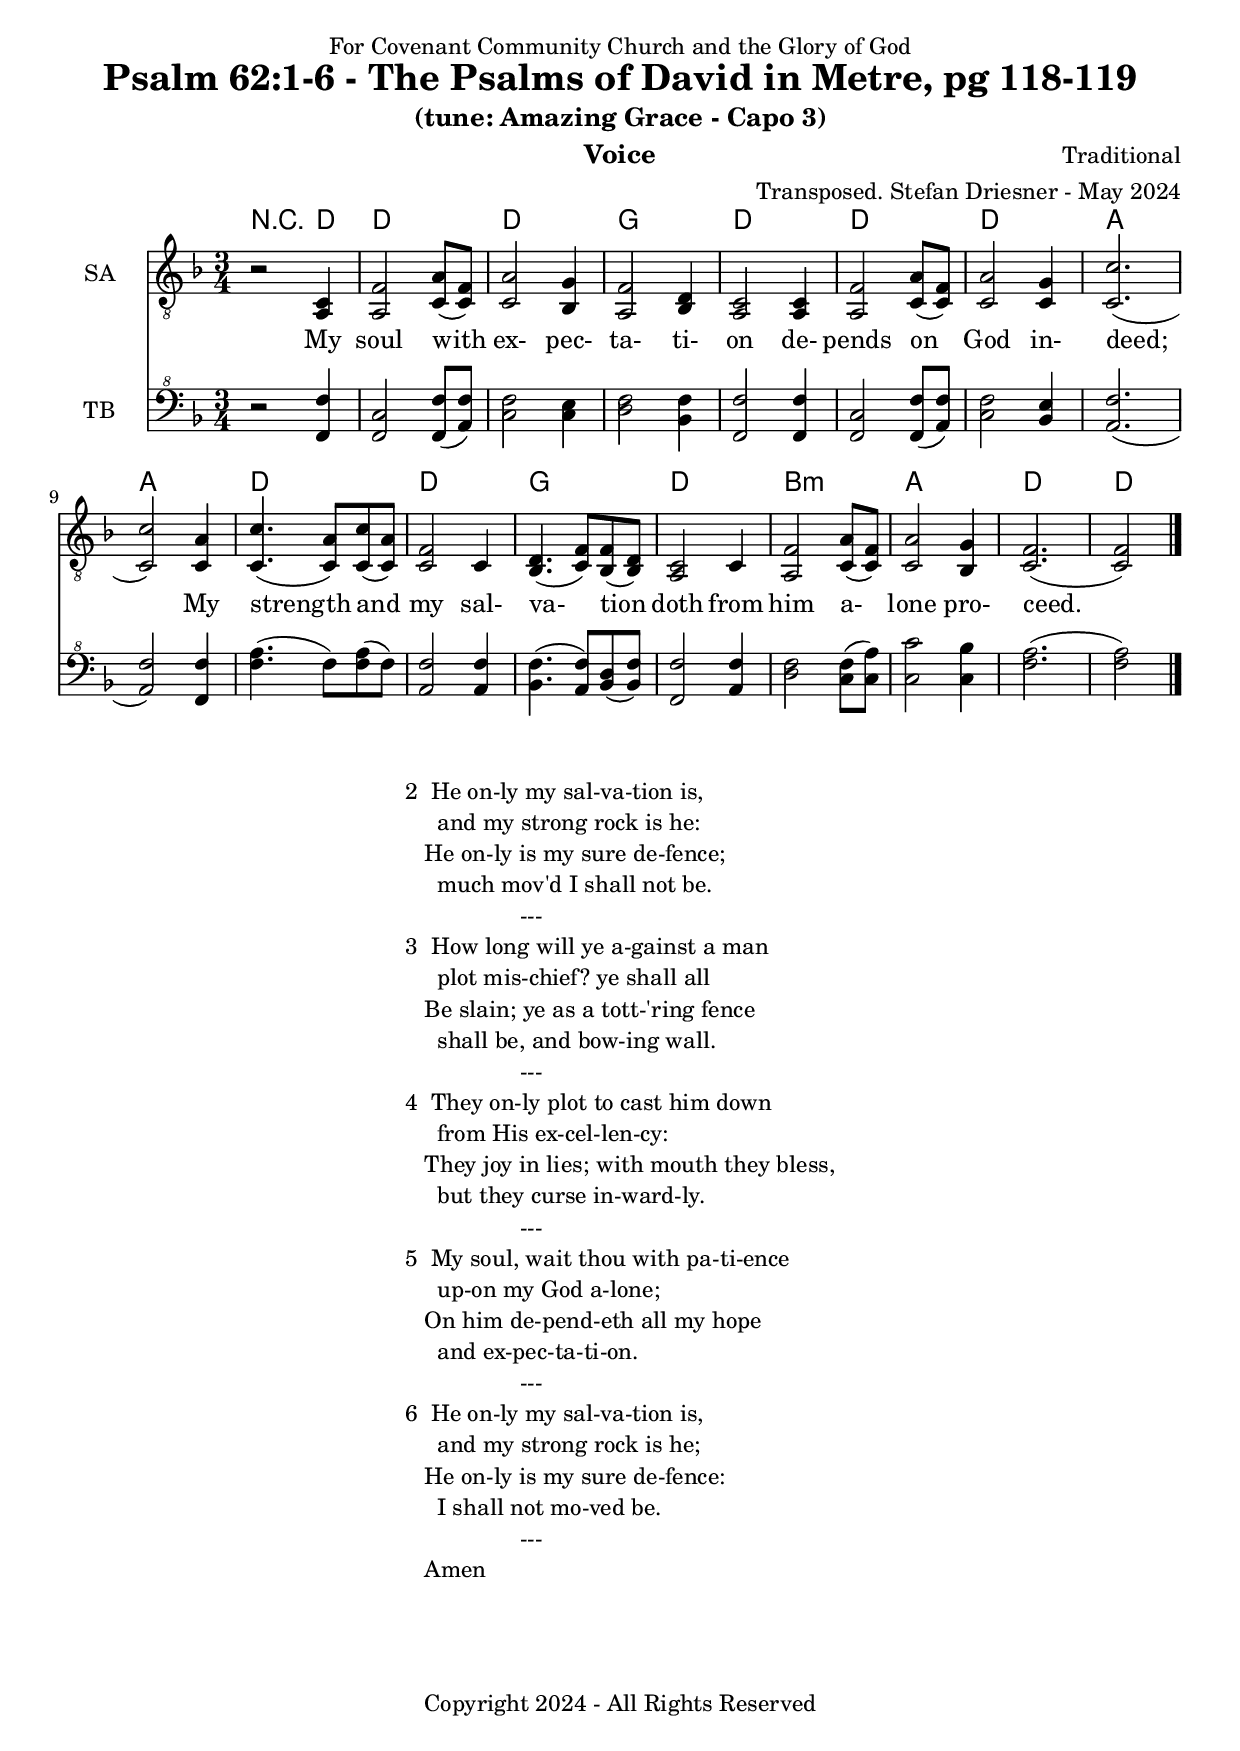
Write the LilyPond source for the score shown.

\version "2.24.1"
\language "english"

% force .mid extension for MIDI file output
#(ly:set-option 'midi-extension "mid")

\header {
  dedication = "For Covenant Community Church and the Glory of God"
  title = "Psalm 62:1-6 - The Psalms of David in Metre, pg 118-119"
  subtitle = "(tune: Amazing Grace - Capo 3)"
  instrument = "Voice"
  composer = "Traditional"
  arranger = "Transposed. Stefan Driesner - May 2024"
  meter = ""
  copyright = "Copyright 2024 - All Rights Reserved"
}

global = {
  \key f \major
  \numericTimeSignature
  \time 3/4
}

versesVoice = \lyricmode {
  % Verse 1
  My soul with ex- pec- ta- ti- on
  de- pends on God in- deed;
  My strength and my sal- va- tion doth
  from him a- lone pro- ceed.
}

SAVoice = \relative c {
  \global
  \dynamicUp
  % Music follows here.
  {
    r2 <a  c  >4 |
    % Verse 1
    <a   f' >2 <c  a' >8( <c  f>8)  | < c  a'>2 <bf g' >4  | <a f' >2 <bf d>4 | <a  c>2 <a  c>4 |
    <a   f' >2 <c  a' >8( <c  f>8)  | < c  a'>2 <c g' >4   | <c  c'>2.( | <c  c'>2 ) <c a' >4 |
    <c c'>4.(<c a'>8) <c c'>8(<c a'>8) | <c f >2 <c>4  | <bf d>4.(<c  f>8) <bf f'>8(<bf d>8) |
    <a c>2 <c>4 | <a   f' >2 <c  a' >8( <c  f>8)  | < c  a'>2 <bf g' >4  | <c f>2.( <c f>2 )  \bar "|."
  }
}

TBVoice = \relative {
  \global
  \dynamicUp
  % Music follows here.
  {
    r2 <f  f'  >4 |
    % Verse 1
    <f c'>2 <f  f' >8( <a  f'>8)  | < c  f>2 < c e >4  | <d f >2 <bf f'>4 | <f  f'>2 <f  f'>4 |
    <f   c' >2 <f  f' >8( <a  f'>8)  | < c  f>2 <bf e >4   | <a  f'>2.( | <a  f'>2 ) <f f' >4 |
    <f' a>4.(<f>8) <f a>8(<f>8) | \relative c' <a f' >2 \relative c' <a f'>4  | \relative c' <bf f'>4.( \relative c' <a  f'>8) \relative c' <bf d>8(\relative c' <bf f'>8) |
    \relative c <f f'>2 \relative c' <a f'>4 | \relative c' <d f >2 \relative c' <c  f >8( \relative c' <c  a'>8)  | \relative c' < c  c'>2 \relative c' <c bf' >4  | \relative c' <f a>2.( \relative c' <f a>2 )  \bar "|."
  }
}

Chords = \new ChordNames {
  \chordmode {
    r2 d4 d2. d2. g2. d2. d2. d2. a2. a2. d2. d2. g2. d2. b2.:m a2. d2. d2
  }
}

SAVoicePart = \new Staff \with {
  instrumentName = "SA"
  midiInstrument = "Voice Oohs"
} { \clef "treble_8" \SAVoice }
\addlyrics { \versesVoice }

TBVoicePart = \new Staff \with {
  instrumentName = "TB"
  midiInstrument = "Voice Oohs"
} { \clef "bass^8" \TBVoice }

\score {
  <<
    \Chords
    \SAVoicePart
    \TBVoicePart
  >>
  \layout { }
  \midi {
    \context {
      \Score
      tempoWholesPerMinute = #(ly:make-moment 100 4)
    }
  }
}

\markup {
  \fill-line {
    {
      \column {
        \left-align {
  	  "2  He on-ly my sal-va-tion is,"
	  "     and my strong rock is he:"
	  "   He on-ly is my sure de-fence;"
	  "     much mov'd I shall not be."
	  "                  ---"
	  "3  How long will ye a-gainst a man"
	  "     plot mis-chief? ye shall all"
  	  "   Be slain; ye as a tott-'ring fence"
	  "     shall be, and bow-ing wall."
	  "                  ---"
	  "4  They on-ly plot to cast him down"
	  "     from His ex-cel-len-cy:"
	  "   They joy in lies; with mouth they bless,"
	  "     but they curse in-ward-ly."
	  "                  ---"
	  "5  My soul, wait thou with pa-ti-ence"
	  "     up-on my God a-lone;"
	  "   On him de-pend-eth all my hope"
	  "     and ex-pec-ta-ti-on."
	  "                  ---"
	  "6  He on-ly my sal-va-tion is,"
	  "     and my strong rock is he;"
	  "   He on-ly is my sure de-fence:"
	  "     I shall not mo-ved be."
	  "                  ---"
	  "   Amen"
        }
      }
    }
  }
}